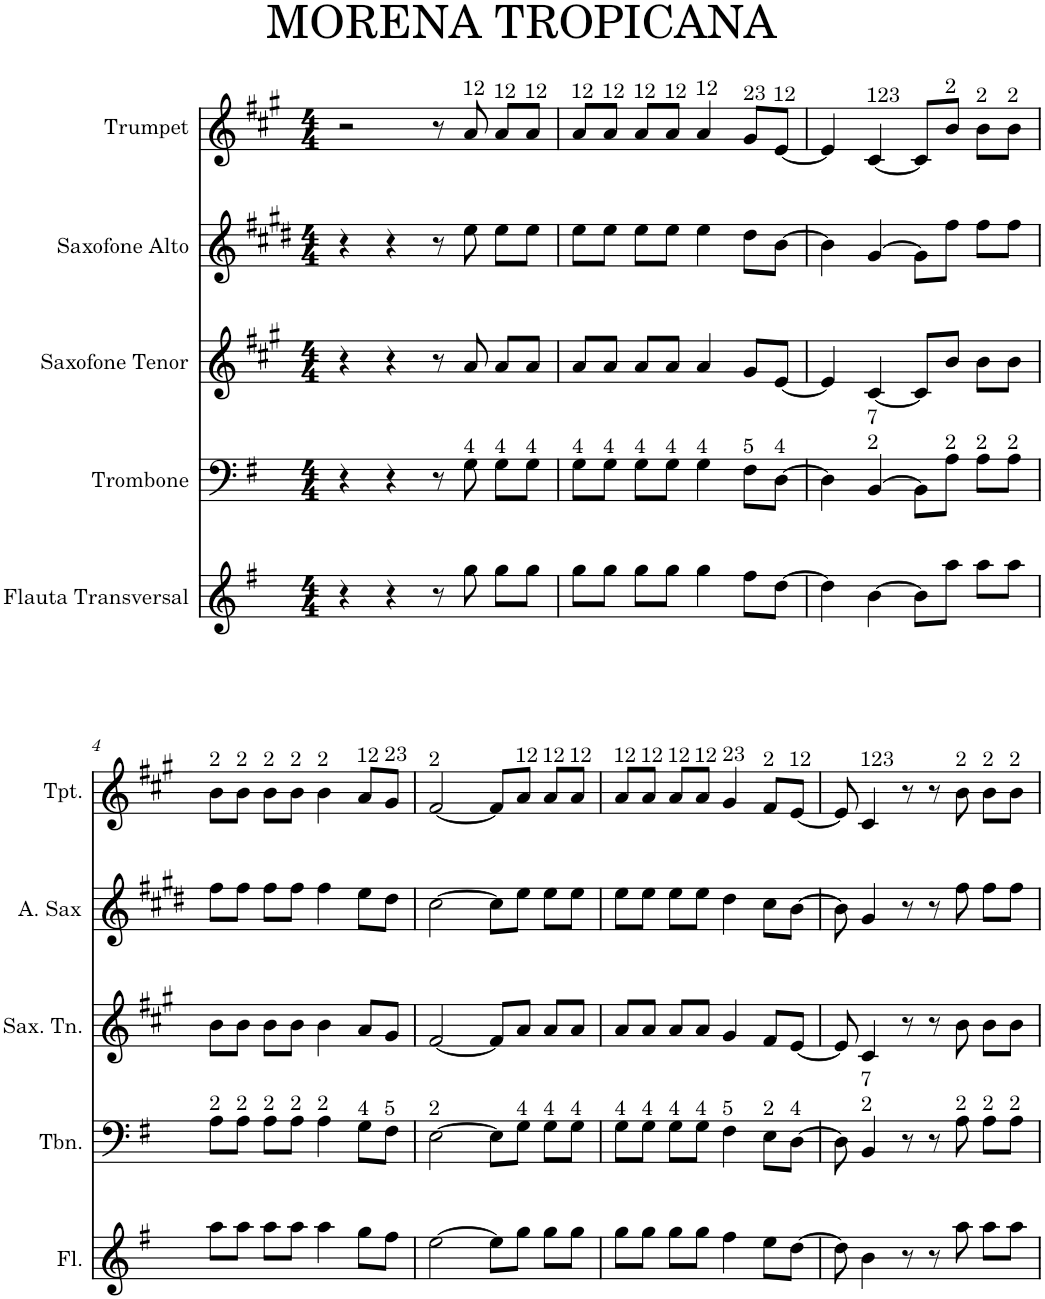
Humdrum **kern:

**kern	**kern	**kern	**kern	**kern
*part5	*part4	*part3	*part2	*part1
*staff5	*staff4	*staff3	*staff2	*staff1
*I"Flauta Transversal	*I"Trombone	*I"Saxofone Tenor	*I"Saxofone Alto	*I"Trumpet
*I'Fl.	*I'Tbn.	*I'Sax. Tn.	*	*I'Tpt.
*clefG2	*clefF4	*clefG2	*clefG2	*clefG2
*	*	*Trd8c14	*Trd5c9	*Trd1c2
*k[f#]	*k[f#]	*k[f#c#g#]	*k[f#c#g#d#]	*k[f#c#g#]
*M4/4	*M4/4	*M4/4	*M4/4	*M4/4
=1	=1	=1	=1	=1
4r	4r	4r	4r	2r
4r	4r	4r	4r	.
8r	8r	8r	8r	8r
!	!	!	!	!LO:TX:a:t=12
!	!LO:TX:a:t=4	!	!	!
8gg\	8G\	8a/	8ee\	8a/
!	!	!	!	!LO:TX:a:t=12
!	!LO:TX:a:t=4	!	!	!
8gg\L	8G\L	8a/L	8ee\L	8a/L
!	!	!	!	!LO:TX:a:t=12
!	!LO:TX:a:t=4	!	!	!
8gg\J	8G\J	8a/J	8ee\J	8a/J
=2	=2	=2	=2	=2
!	!	!	!	!LO:TX:a:t=12
!	!LO:TX:a:t=4	!	!	!
8gg\L	8G\L	8a/L	8ee\L	8a/L
!	!	!	!	!LO:TX:a:t=12
!	!LO:TX:a:t=4	!	!	!
8gg\J	8G\J	8a/J	8ee\J	8a/J
!	!	!	!	!LO:TX:a:t=12
!	!LO:TX:a:t=4	!	!	!
8gg\L	8G\L	8a/L	8ee\L	8a/L
!	!	!	!	!LO:TX:a:t=12
!	!LO:TX:a:t=4	!	!	!
8gg\J	8G\J	8a/J	8ee\J	8a/J
!	!	!	!	!LO:TX:a:t=12
!	!LO:TX:a:t=4	!	!	!
4gg\	4G\	4a/	4ee\	4a/
!	!	!	!	!LO:TX:a:t=23
!	!LO:TX:a:t=5	!	!	!
8ff#\L	8F#\L	8g#/L	8dd#\L	8g#/L
!	!	!	!	!LO:TX:a:t=12
!	!LO:TX:a:t=4	!	!	!
[8dd\J	[8D\J	[8e/J	[8b\J	[8e/J
=3	=3	=3	=3	=3
4dd\]	4D\]	4e/]	4b\]	4e/]
!	!	!	!	!LO:TX:a:t=123
!	!LO:TX:a:t=7	!	!	!
!	!LO:TX:a:t=2	!	!	!
[4b\	[4BB/	[4c#/	[4g#/	[4c#/
8b\L]	8BB\L]	8c#/L]	8g#\L]	8c#/L]
!	!	!	!	!LO:TX:a:t=2
!	!LO:TX:a:t=2	!	!	!
8aa\J	8A\J	8b/J	8ff#\J	8b/J
!	!	!	!	!LO:TX:a:t=2
!	!LO:TX:a:t=2	!	!	!
8aa\L	8A\L	8b\L	8ff#\L	8b\L
!	!	!	!	!LO:TX:a:t=2
!	!LO:TX:a:t=2	!	!	!
8aa\J	8A\J	8b\J	8ff#\J	8b\J
!!LO:LB:g=z
=4	=4	=4	=4	=4
!	!	!	!	!LO:TX:a:t=2
!	!LO:TX:a:t=2	!	!	!
8aa\L	8A\L	8b\L	8ff#\L	8b\L
!	!	!	!	!LO:TX:a:t=2
!	!LO:TX:a:t=2	!	!	!
8aa\J	8A\J	8b\J	8ff#\J	8b\J
!	!	!	!	!LO:TX:a:t=2
!	!LO:TX:a:t=2	!	!	!
8aa\L	8A\L	8b\L	8ff#\L	8b\L
!	!	!	!	!LO:TX:a:t=2
!	!LO:TX:a:t=2	!	!	!
8aa\J	8A\J	8b\J	8ff#\J	8b\J
!	!	!	!	!LO:TX:a:t=2
!	!LO:TX:a:t=2	!	!	!
4aa\	4A\	4b\	4ff#\	4b\
!	!	!	!	!LO:TX:a:t=12
!	!LO:TX:a:t=4	!	!	!
8gg\L	8G\L	8a/L	8ee\L	8a/L
!	!	!	!	!LO:TX:a:t=23
!	!LO:TX:a:t=5	!	!	!
8ff#\J	8F#\J	8g#/J	8dd#\J	8g#/J
=5	=5	=5	=5	=5
!	!	!	!	!LO:TX:a:t=2
!	!LO:TX:a:t=2	!	!	!
[2ee\	[2E\	[2f#/	[2cc#\	[2f#/
8ee\L]	8E\L]	8f#/L]	8cc#\L]	8f#/L]
!	!	!	!	!LO:TX:a:t=12
!	!LO:TX:a:t=4	!	!	!
8gg\J	8G\J	8a/J	8ee\J	8a/J
!	!	!	!	!LO:TX:a:t=12
!	!LO:TX:a:t=4	!	!	!
8gg\L	8G\L	8a/L	8ee\L	8a/L
!	!	!	!	!LO:TX:a:t=12
!	!LO:TX:a:t=4	!	!	!
8gg\J	8G\J	8a/J	8ee\J	8a/J
=6	=6	=6	=6	=6
!	!	!	!	!LO:TX:a:t=12
!	!LO:TX:a:t=4	!	!	!
8gg\L	8G\L	8a/L	8ee\L	8a/L
!	!	!	!	!LO:TX:a:t=12
!	!LO:TX:a:t=4	!	!	!
8gg\J	8G\J	8a/J	8ee\J	8a/J
!	!	!	!	!LO:TX:a:t=12
!	!LO:TX:a:t=4	!	!	!
8gg\L	8G\L	8a/L	8ee\L	8a/L
!	!	!	!	!LO:TX:a:t=12
!	!LO:TX:a:t=4	!	!	!
8gg\J	8G\J	8a/J	8ee\J	8a/J
!	!	!	!	!LO:TX:a:t=23
!	!LO:TX:a:t=5	!	!	!
4ff#\	4F#\	4g#/	4dd#\	4g#/
!	!	!	!	!LO:TX:a:t=2
!	!LO:TX:a:t=2	!	!	!
8ee\L	8E\L	8f#/L	8cc#\L	8f#/L
!	!	!	!	!LO:TX:a:t=12
!	!LO:TX:a:t=4	!	!	!
[8dd\J	[8D\J	[8e/J	[8b\J	[8e/J
=7	=7	=7	=7	=7
8dd\]	8D\]	8e/]	8b\]	8e/]
!	!	!	!	!LO:TX:a:t=123
!	!LO:TX:a:t=7	!	!	!
!	!LO:TX:a:t=2	!	!	!
4b\	4BB/	4c#/	4g#/	4c#/
8r	8r	8r	8r	8r
8r	8r	8r	8r	8r
!	!	!	!	!LO:TX:a:t=2
!	!LO:TX:a:t=2	!	!	!
8aa\	8A\	8b\	8ff#\	8b\
!	!	!	!	!LO:TX:a:t=2
!	!LO:TX:a:t=2	!	!	!
8aa\L	8A\L	8b\L	8ff#\L	8b\L
!	!	!	!	!LO:TX:a:t=2
!	!LO:TX:a:t=2	!	!	!
8aa\J	8A\J	8b\J	8ff#\J	8b\J
=	=	=	=	=
*-	*-	*-	*-	*-
